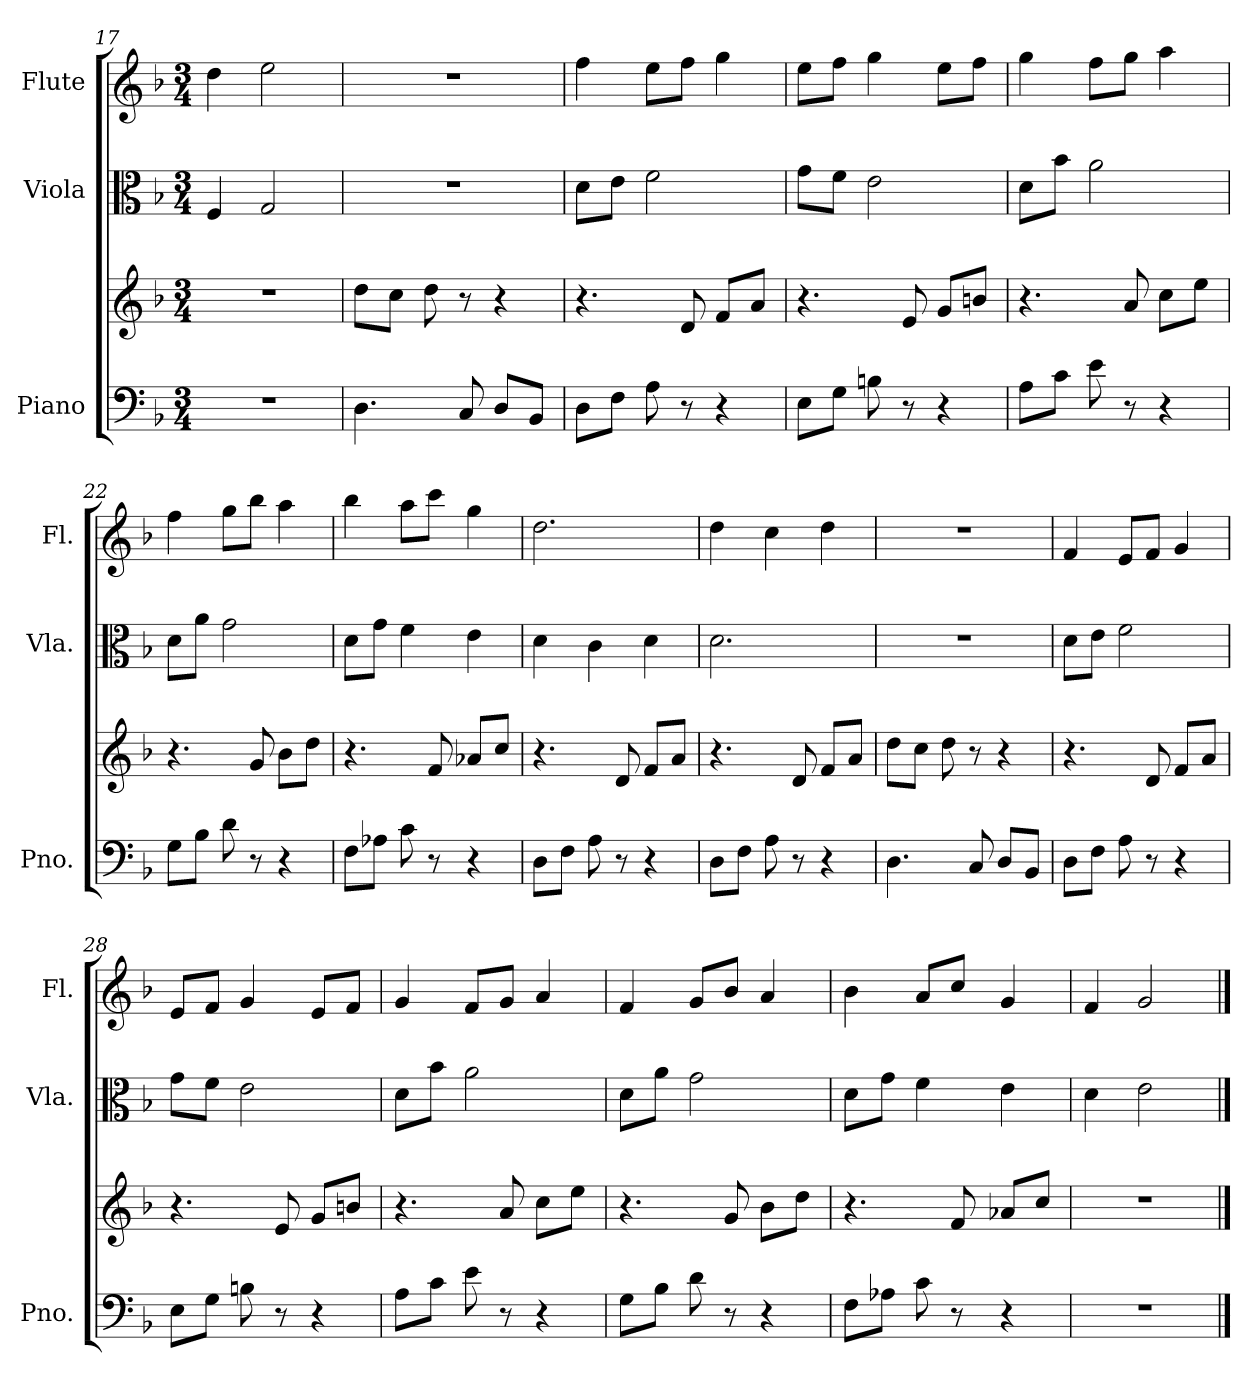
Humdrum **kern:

**kern	**kern	**kern	**kern
*part3	*part3	*part2	*part1
*staff4	*staff3	*staff2	*staff1
*I"Piano	*	*I"Viola	*I"Flute
*I'Pno.	*	*I'Vla.	*I'Fl.
*clefF4	*clefG2	*clefC3	*clefG2
*k[b-]	*k[b-]	*k[b-]	*k[b-]
*F:	*F:	*F:	*F:
*M3/4	*M3/4	*M3/4	*M3/4
=17	=17	=17	=17
2.r	2.r	4F/	4dd\
.	.	2G/	2ee\
!!LO:PB:g=z
=18	=18	=18	=18
4.D\	8dd\L	2.r	2.r
.	8cc\J	.	.
.	8dd\	.	.
8C/	8r	.	.
8D/L	4r	.	.
8BB-/J	.	.	.
=19	=19	=19	=19
8D\L	4.r	8d\L	4ff\
8F\J	.	8e\J	.
8A\	.	2f\	8ee\L
8r	8d/	.	8ff\J
4r	8f/L	.	4gg\
.	8a/J	.	.
=20	=20	=20	=20
8E\L	4.r	8g\L	8ee\L
8G\J	.	8f\J	8ff\J
8Bn\	.	2e\	4gg\
8r	8e/	.	.
4r	8g/L	.	8ee\L
.	8bn/J	.	8ff\J
=21	=21	=21	=21
8A\L	4.r	8d\L	4gg\
8c\J	.	8b-\J	.
8e\	.	2a\	8ff\L
8r	8a/	.	8gg\J
4r	8cc\L	.	4aa\
.	8ee\J	.	.
=22	=22	=22	=22
8G\L	4.r	8d\L	4ff\
8B-\J	.	8a\J	.
8d\	.	2g\	8gg\L
8r	8g/	.	8bb-\J
4r	8b-\L	.	4aa\
.	8dd\J	.	.
!!LO:LB:g=z
=23	=23	=23	=23
8F\L	4.r	8d\L	4bb-\
8A-X\J	.	8g\J	.
8c\	.	4f\	8aa\L
8r	8f/	.	8ccc\J
4r	8a-X/L	4e\	4gg\
.	8cc/J	.	.
=24	=24	=24	=24
8D\L	4.r	4d\	2.dd\
8F\J	.	.	.
8A\	.	4c\	.
8r	8d/	.	.
4r	8f/L	4d\	.
.	8a/J	.	.
=25	=25	=25	=25
8D\L	4.r	2.d\	4dd\
8F\J	.	.	.
8A\	.	.	4cc\
8r	8d/	.	.
4r	8f/L	.	4dd\
.	8a/J	.	.
=26	=26	=26	=26
4.D\	8dd\L	2.r	2.r
.	8cc\J	.	.
.	8dd\	.	.
8C/	8r	.	.
8D/L	4r	.	.
8BB-/J	.	.	.
=27	=27	=27	=27
8D\L	4.r	8d\L	4f/
8F\J	.	8e\J	.
8A\	.	2f\	8e/L
8r	8d/	.	8f/J
4r	8f/L	.	4g/
.	8a/J	.	.
!!LO:LB:g=z
=28	=28	=28	=28
8E\L	4.r	8g\L	8e/L
8G\J	.	8f\J	8f/J
8Bn\	.	2e\	4g/
8r	8e/	.	.
4r	8g/L	.	8e/L
.	8bn/J	.	8f/J
=29	=29	=29	=29
8A\L	4.r	8d\L	4g/
8c\J	.	8b-\J	.
8e\	.	2a\	8f/L
8r	8a/	.	8g/J
4r	8cc\L	.	4a/
.	8ee\J	.	.
=30	=30	=30	=30
8G\L	4.r	8d\L	4f/
8B-\J	.	8a\J	.
8d\	.	2g\	8g/L
8r	8g/	.	8b-/J
4r	8b-\L	.	4a/
.	8dd\J	.	.
=31	=31	=31	=31
8F\L	4.r	8d\L	4b-\
8A-X\J	.	8g\J	.
8c\	.	4f\	8a/L
8r	8f/	.	8cc/J
4r	8a-X/L	4e\	4g/
.	8cc/J	.	.
=32	=32	=32	=32
2.r	2.r	4d\	4f/
.	.	2e\	2g/
==	==	==	==
*-	*-	*-	*-
